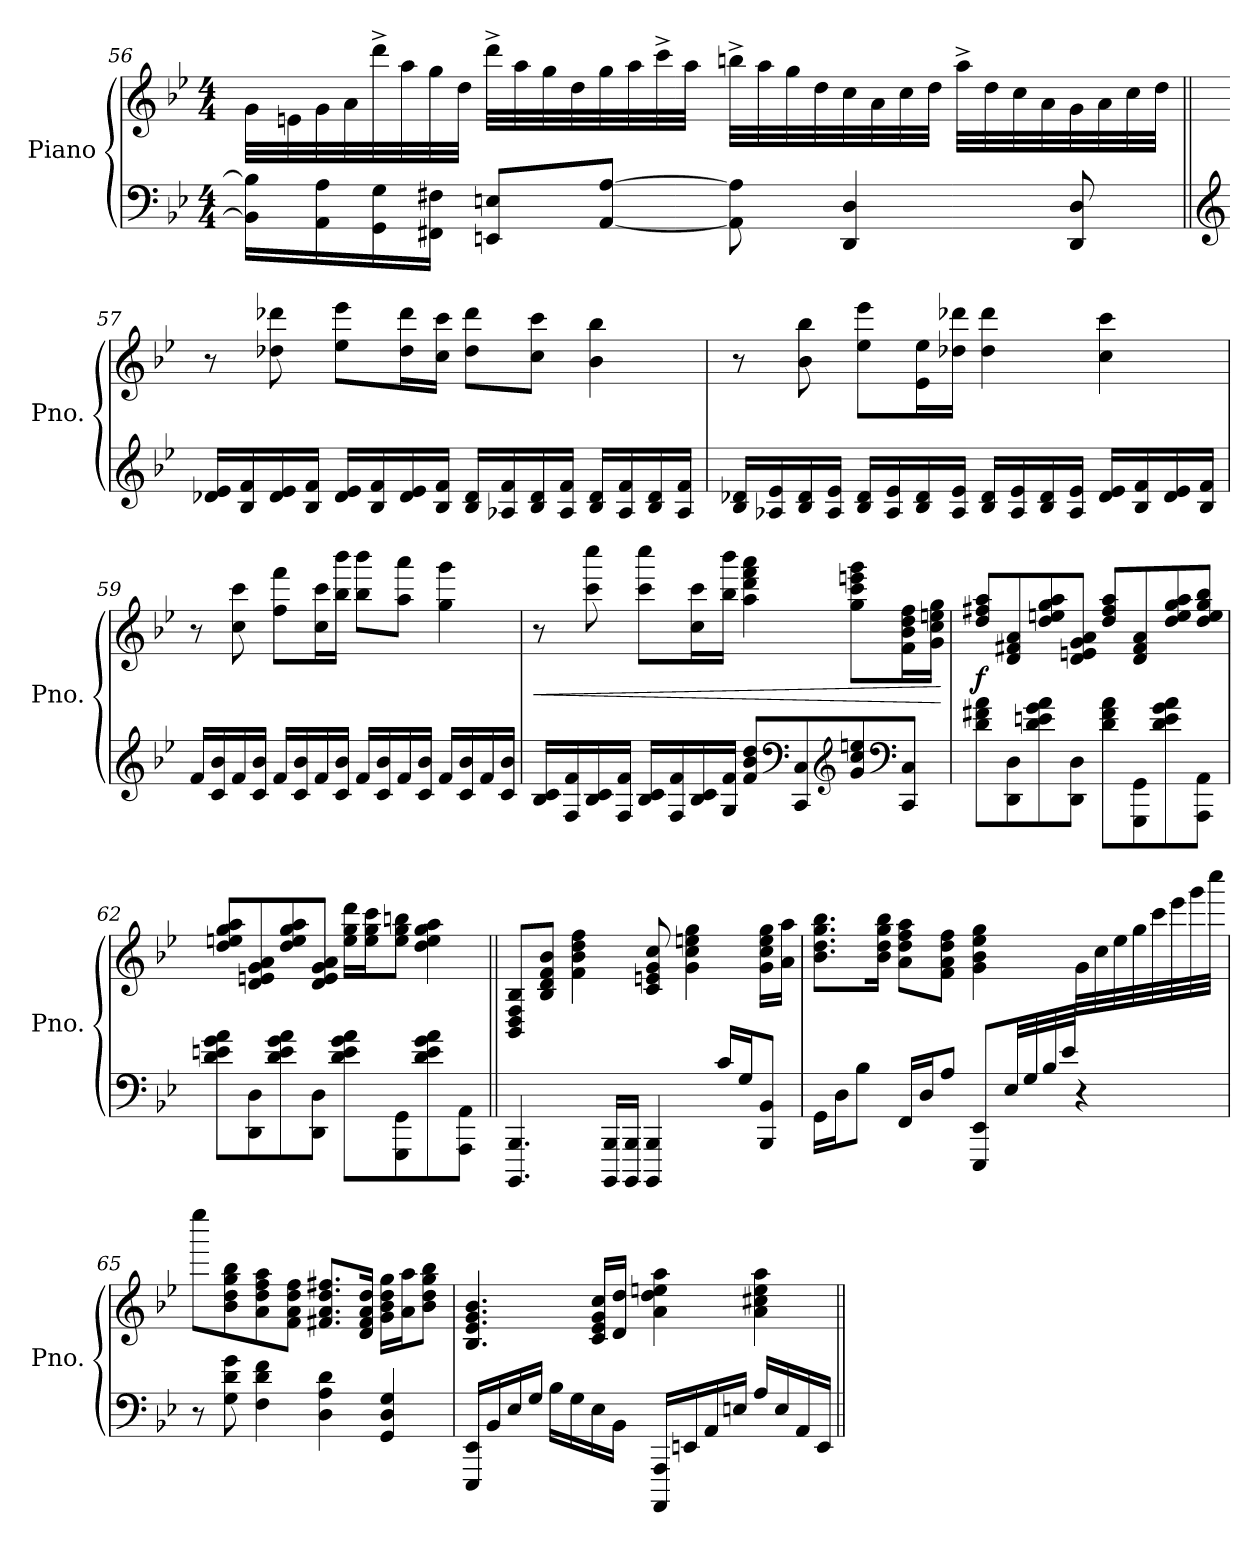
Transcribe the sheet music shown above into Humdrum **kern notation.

**kern	**kern	**dynam
*part1	*part1	*part1
*staff2	*staff1	*staff1/2
*I"Piano	*	*
*I'Pno.	*	*
!!LO:LB:g=z
*clefF4	*clefG2	*
*k[b-e-]	*k[b-e-]	*
*M4/4	*M4/4	*
=56	=56	=56
16BB\] 16B\]LL	32g\LLL	.
.	32en\	.
16AA\ 16A\	32g\	.
.	32a\	.
16GG\ 16G\	32ddd^\	.
.	32aa\	.
16FF#X\ 16F#X\JJ	32gg\	.
.	32dd\JJJ	.
8EEn/ 8En/L	32ddd^\LLL	.
.	32aa\	.
.	32gg\	.
.	32dd\	.
[8AA/ [8A/J	32gg\	.
.	32aa\	.
.	32ccc^\	.
.	32aa\JJJ	.
8AA\] 8A\]	32bbn^\LLL	.
.	32aa\	.
.	32gg\	.
.	32dd\	.
4DD/ 4D/	32cc\	.
.	32a\	.
.	32cc\	.
.	32dd\JJJ	.
.	32aa^\LLL	.
.	32dd\	.
.	32cc\	.
.	32a\	.
8DD/ 8D/	32g\	.
.	32a\	.
.	32cc\	.
.	32dd\JJJ	.
!!LO:LB:g=z
=57||	=57||	=57||
*clefG2	*	*
16d-X/ 16e-/LL	8r	.
16B-/ 16f/	.	.
16d-/ 16e-/	8dd-X\ 8ddd-X\	.
16B-/ 16f/JJ	.	.
16d-/ 16e-/LL	8ee-\ 8eee-\L	.
16B-/ 16f/	.	.
16d-/ 16e-/	16dd-\ 16ddd-\L	.
16B-/ 16f/JJ	16cc\ 16ccc\JJ	.
16B-/ 16d-/LL	8dd-\ 8ddd-\L	.
16A-X/ 16f/	.	.
16B-/ 16d-/	8cc\ 8ccc\J	.
16A-/ 16f/JJ	.	.
16B-/ 16d-/LL	4b-\ 4bb-\	.
16A-/ 16f/	.	.
16B-/ 16d-/	.	.
16A-/ 16f/JJ	.	.
=58	=58	=58
16B-/ 16d-X/LL	8r	.
16A-X/ 16e-/	.	.
16B-/ 16d-/	8b-\ 8bb-\	.
16A-/ 16e-/JJ	.	.
16B-/ 16d-/LL	8ee-\ 8eee-\L	.
16A-/ 16e-/	.	.
16B-/ 16d-/	16e-\ 16ee-\L	.
16A-/ 16e-/JJ	16dd-X\ 16ddd-X\JJ	.
16B-/ 16d-/LL	4dd-\ 4ddd-\	.
16A-/ 16e-/	.	.
16B-/ 16d-/	.	.
16A-/ 16e-/JJ	.	.
16d-/ 16e-/LL	4cc\ 4ccc\	.
16B-/ 16f/	.	.
16d-/ 16e-/	.	.
16B-/ 16f/JJ	.	.
!!LO:LB:g=z
=59	=59	=59
16f/LL	8r	.
16c/ 16b-/	.	.
16f/	8cc\ 8ccc\	.
16c/ 16b-/JJ	.	.
16f/LL	8ff\ 8fff\L	.
16c/ 16b-/	.	.
16f/	16cc\ 16ccc\L	.
16c/ 16b-/JJ	16bb-\ 16bbb-\JJ	.
16f/LL	8bb-\ 8bbb-\L	.
16c/ 16b-/	.	.
16f/	8aa\ 8aaa\J	.
16c/ 16b-/JJ	.	.
16f/LL	4gg\ 4ggg\	.
16c/ 16b-/	.	.
16f/	.	.
16c/ 16b-/JJ	.	.
=60	=60	=60
!	!	!LO:HP:b
16B-/ 16c/LL	8r	<
16F/ 16f/	.	.
16B-/ 16c/	8ccc\ 8cccc\	.
16F/ 16f/JJ	.	.
16B-/ 16c/LL	8ccc\ 8cccc\L	.
16F/ 16f/	.	.
16B-/ 16c/	16cc\ 16ccc\L	.
16G/ 16f/JJ	16bb-\ 16bbb-\JJ	.
8f/ 8b-/ 8dd/L	4aa\ 4ddd\ 4fff\ 4aaa\	.
*clefF4	*	*
8CC/ 8C/	.	.
*clefG2	*	*
8g/ 8cc/ 8een/	8gg\ 8ccc\ 8eeen\ 8ggg\L	.
*clefF4	*	*
8CC/ 8C/J	16f\ 16b-\ 16dd\ 16ff\L	.
.	16g\ 16cc\ 16een\ 16gg\JJ	.
.	.	[
!!LO:PB:g=z
=61	=61	=61
!	!	!LO:DY:b
8d\ 8f#X\ 8a\L	8dd/ 8ff#X/ 8aa/L	f
8DD\ 8D\	8d/ 8f#X/ 8a/	.
8d\ 8en\ 8g\ 8a\	8dd/ 8een/ 8gg/ 8aa/	.
8DD\ 8D\J	8d/ 8en/ 8g/ 8a/J	.
8d\ 8f#\ 8a\L	8dd/ 8ff#/ 8aa/L	.
8GGG\ 8GG\	8d/ 8f#/ 8a/	.
8d\ 8e\ 8g\ 8a\	8dd/ 8ee/ 8gg/ 8aa/	.
8AAA\ 8AA\J	8dd/ 8ee/ 8gg/ 8bb-/J	.
=62	=62	=62
8d\ 8en\ 8g\ 8a\L	8dd/ 8een/ 8gg/ 8aa/L	.
8DD\ 8D\	8d/ 8en/ 8g/ 8a/	.
8d\ 8e\ 8g\ 8a\	8dd/ 8ee/ 8gg/ 8aa/	.
8DD\ 8D\J	8d/ 8e/ 8g/ 8a/J	.
8d\ 8e\ 8g\ 8a\L	16ee\ 16gg\ 16ddd\LL	.
.	16ee\ 16gg\ 16ccc\J	.
8GGG\ 8GG\	8ee\ 8gg\ 8bbn\J	.
8d\ 8e\ 8g\ 8a\	4dd\ 4ee\ 4gg\ 4aa\	.
8AAA\ 8AA\J	.	.
!!LO:LB:g=z
=63||	=63||	=63||
4.BBBB-/ 4.BBB-/	8BB-/ 8D/ 8F/ 8B-/L	.
.	8B-/ 8d/ 8f/ 8b-/J	.
.	4f\ 4b-\ 4dd\ 4ff\	.
16BBBB-/ 16BBB-/LL	.	.
16BBBB-/ 16BBB-/JJ	.	.
4BBBB-/ 4BBB-/	8c/ 8en/ 8g/ 8cc/	.
.	4g\ 4cc\ 4een\ 4gg\	.
16c/LL	.	.
16G/J	.	.
8BBB-/ 8BB-/J	16g\ 16cc\ 16ee\ 16gg\LL	.
.	16a\ 16aa\JJ	.
=64	=64	=64
16GG\LL	8.b-\ 8.dd\ 8.gg\ 8.bb-\L	.
16D\J	.	.
8B-\J	.	.
.	16b-\ 16dd\ 16gg\ 16bb-\Jk	.
16FF/LL	8a\ 8dd\ 8ff\ 8aa\L	.
16D/J	.	.
8A/J	8f\ 8a\ 8dd\ 8ff\J	.
8EEE-/ 8EE-/L	4g\ 4b-\ 4ee-\ 4gg\	.
32E-/LL	.	.
32G/	.	.
32B-/	.	.
32e-/JJJ	.	.
4r	32g\LLL	.
.	32cc\	.
.	32ee-\	.
.	32gg\	.
.	32ccc\	.
.	32eee-\	.
.	32ggg\	.
.	32cccc\JJJ	.
!!LO:LB:g=z
=65	=65	=65
8r	8eeee-\L	.
8G\ 8d\ 8g\	8b-\ 8dd\ 8gg\ 8bb-\	.
4F\ 4d\ 4f\	8a\ 8dd\ 8ff\ 8aa\	.
.	8f\ 8a\ 8dd\ 8ff\J	.
4D\ 4A\ 4d\	8.f#X/ 8.a/ 8.dd/ 8.ff#X/L	.
.	16d/ 16f#/ 16a/ 16dd/Jk	.
4GG/ 4D/ 4G/	16g\ 16b-\ 16dd\ 16gg\LL	.
.	16a\ 16aa\J	.
.	8b-\ 8dd\ 8gg\ 8bb-\J	.
=66	=66	=66
16EEE-/ 16EE-/LL	4.B-/ 4.e-/ 4.g/ 4.b-/	.
16BB-/	.	.
16E-/	.	.
16G/JJ	.	.
16B-\LL	.	.
16G\	.	.
16E-\	16c/ 16e-/ 16g/ 16cc/LL	.
16BB-\JJ	16d/ 16dd/JJ	.
16AAAA/ 16AAA/LL	4a\ 4dd\ 4een\ 4aa\	.
16EEn/	.	.
16AA/	.	.
16En/JJ	.	.
16A/LL	4a\ 4cc#X\ 4ee\ 4aa\	.
16E/	.	.
16AA/	.	.
16EE/JJ	.	.
=||	=||	=||
*-	*-	*-
